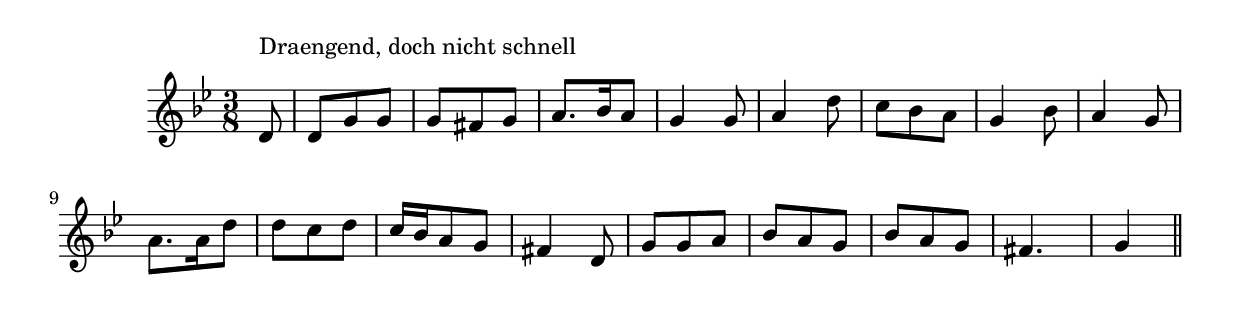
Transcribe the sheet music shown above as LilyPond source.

\version "2.19.49"
%{\header {
  title = "Guten Abend"
  composer = "anonymous"
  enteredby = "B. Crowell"
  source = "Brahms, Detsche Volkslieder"
}%}
\score{{\key g \minor
\time 3/8
%{\tempo 8=210
%}\relative c' {
  \partial 8
  d8^\markup{\column { "Draengend, doch nicht schnell" " " }} |
  d8 g g | g fis g | a8. bes16 a8 | g4 g8 |
  a4 d8 | c8 bes a | g4 bes8 | a4 g8 |
  a8. a16 d8 | d8 c d |c16 bes a8 g | fis4 d8 |
  g8 g a | bes a g | bes a g | fis4. | g4 
  \bar "||"
}

}}